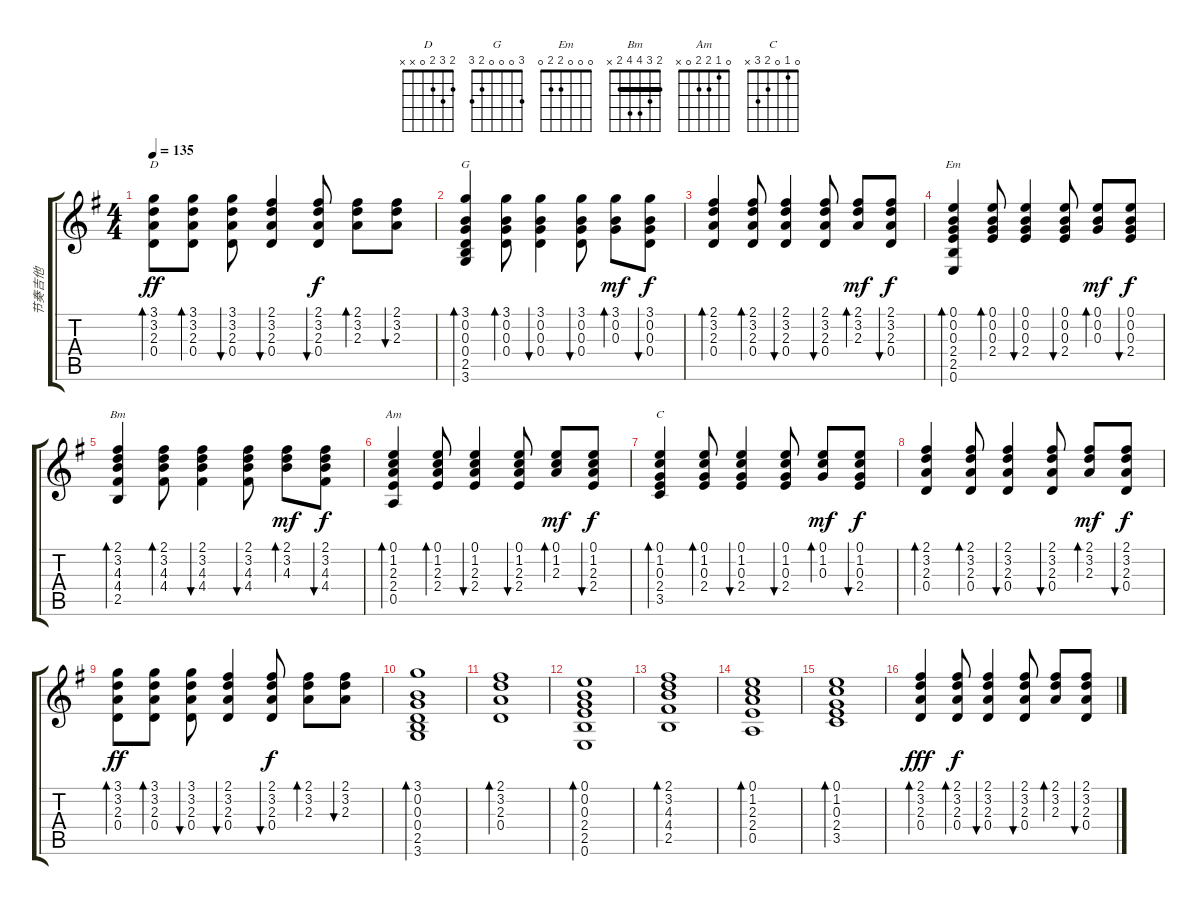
\track ("节奏吉他" "节奏吉他") {instrument acousticguitarsteel}
\staff {score tabs}
\tuning (E4 B3 G3 D3 A2 E2) {hide}
\chord ("D" 2 3 2 0 x x)
\chord ("G" 3 0 0 0 2 3)
\chord ("Em" 0 0 0 2 2 0)
\chord ("Bm" 2 3 4 4 2 x) {barre 2}
\chord ("Am" 0 1 2 2 0 x)
\chord ("C" 0 1 0 2 3 x)
\ts (4 4)
\tempo 135
\clef g2
\ks g
(3.1 3.2 2.3 0.4).8{bd 60 ch "D" dy ff} (3.1 3.2 2.3 0.4).8{bd 60} (3.1 3.2 2.3 0.4).8{bu 60} (2.1 3.2 2.3 0.4).4{bu 60} (2.1 3.2 2.3 0.4).8{bu 60 dy f} (2.1 3.2 2.3).8{bd 60} (2.1 3.2 2.3).8{bu 60} |
(3.1 0.2 0.3 0.4 2.5 3.6).4{bd 60 ch "G"} (3.1 0.2 0.3 0.4).8{bd 60} (3.1 0.2 0.3 0.4).4{bu 60} (3.1 0.2 0.3 0.4).8{bu 60} (3.1 0.2 0.3).8{bd 60 dy mf} (3.1 0.2 0.3 0.4).8{bu 60 dy f} |
(2.1 3.2 2.3 0.4).4{bd 60} (2.1 3.2 2.3 0.4).8{bd 60} (2.1 3.2 2.3 0.4).4{bu 60} (2.1 3.2 2.3 0.4).8{bu 60} (2.1 3.2 2.3).8{bd 60 dy mf} (2.1 3.2 2.3 0.4).8{bu 60 dy f} |
(0.1 0.2 0.3 2.4 2.5 0.6).4{bd 60 ch "Em"} (0.1 0.2 0.3 2.4).8{bd 60} (0.1 0.2 0.3 2.4).4{bu 60} (0.1 0.2 0.3 2.4).8{bu 60} (0.1 0.2 0.3).8{bd 60 dy mf} (0.1 0.2 0.3 2.4).8{bu 60 dy f} |
(2.1 3.2 4.3 4.4 2.5).4{bd 60 ch "Bm"} (2.1 3.2 4.3 4.4).8{bd 60} (2.1 3.2 4.3 4.4).4{bu 60} (2.1 3.2 4.3 4.4).8{bu 60} (2.1 3.2 4.3).8{bd 60 dy mf} (2.1 3.2 4.3 4.4).8{bu 60 dy f} |
(0.1 1.2 2.3 2.4 0.5).4{bd 60 ch "Am"} (0.1 1.2 2.3 2.4).8{bd 60} (0.1 1.2 2.3 2.4).4{bu 60} (0.1 1.2 2.3 2.4).8{bu 60} (0.1 1.2 2.3).8{bd 60 dy mf} (0.1 1.2 2.3 2.4).8{bu 60 dy f} |
(0.1 1.2 0.3 2.4 3.5).4{bd 60 ch "C"} (0.1 1.2 0.3 2.4).8{bd 60} (0.1 1.2 0.3 2.4).4{bu 60} (0.1 1.2 0.3 2.4).8{bu 60} (0.1 1.2 0.3).8{bd 60 dy mf} (0.1 1.2 0.3 2.4).8{bu 60 dy f} |
(2.1 3.2 2.3 0.4).4{bd 60} (2.1 3.2 2.3 0.4).8{bd 60} (2.1 3.2 2.3 0.4).4{bu 60} (2.1 3.2 2.3 0.4).8{bu 60} (2.1 3.2 2.3).8{bd 60 dy mf} (2.1 3.2 2.3 0.4).8{bu 60 dy f} |
(3.1 3.2 2.3 0.4).8{bd 60 dy ff} (3.1 3.2 2.3 0.4).8{bd 60} (3.1 3.2 2.3 0.4).8{bu 60} (2.1 3.2 2.3 0.4).4{bu 60} (2.1 3.2 2.3 0.4).8{bu 60 dy f} (2.1 3.2 2.3).8{bd 60} (2.1 3.2 2.3).8{bu 60} |
(3.1 0.2 0.3 0.4 2.5 3.6).1{bd 120} |
(2.1 3.2 2.3 0.4).1{bd 120} |
(0.1 0.2 0.3 2.4 2.5 0.6).1{bd 120} |
(2.1 3.2 4.3 4.4 2.5).1{bd 120} |
(0.1 1.2 2.3 2.4 0.5).1{bd 120} |
(0.1 1.2 0.3 2.4 3.5).1{bd 120} |
(2.1 3.2 2.3 0.4).4{bd 60 dy fff volume 10} (2.1 3.2 2.3 0.4).8{bd 60 dy f} (2.1 3.2 2.3 0.4).4{bu 60} (2.1 3.2 2.3 0.4).8{bu 60} (2.1 3.2 2.3).8{bd 60} (2.1 3.2 2.3 0.4).8{bu 60}
